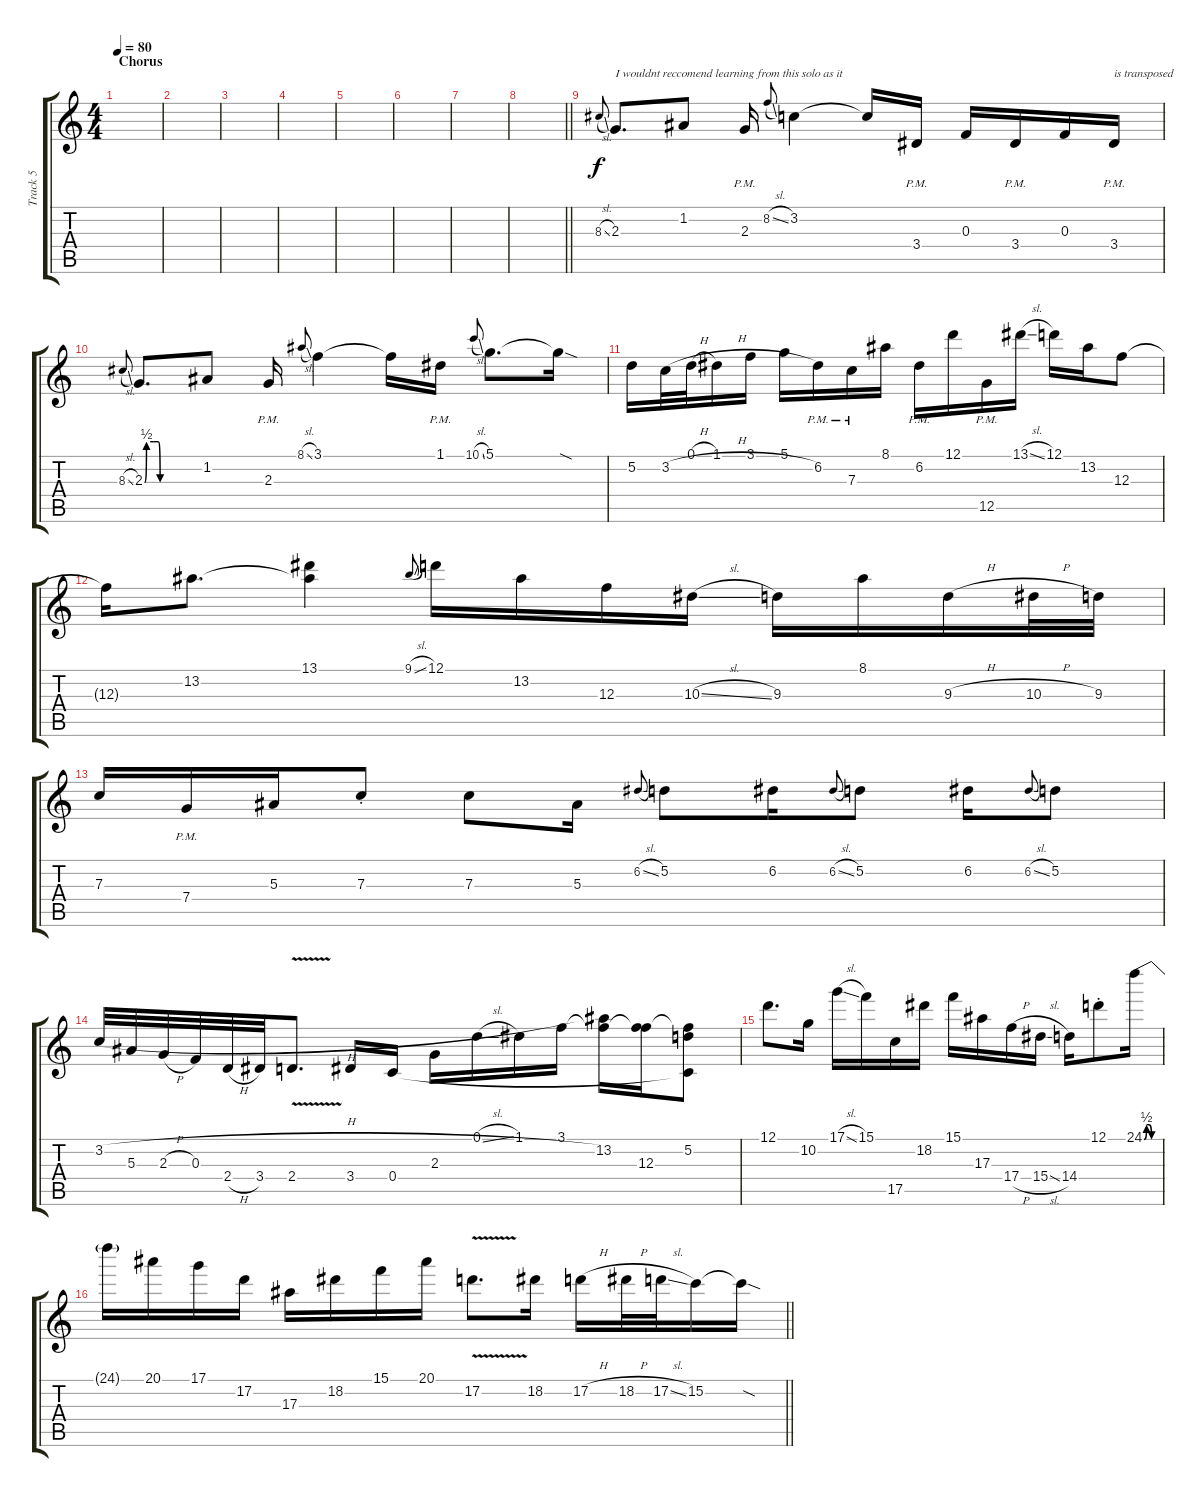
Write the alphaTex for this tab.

\track ("Track 5" "Track 5") {instrument distortionguitar}
\staff {score tabs}
\tuning (D4 A3 F3 C3 G2 C2) {hide}
\ts (4 4)
\section ("" "Chorus")
\tempo 80
\clef g2
\ks c
|
|
|
|
|
|
|
\barLineRight lightlight
|
\section ("" "")
8.3{sl}.8{gr onbeat} 2.3.8{d txt "I wouldnt reccomend learning from this solo as it "} 1.2.8 2.3{pm}.16 8.2{sl}.8{gr onbeat} 3.2.4 3.2{t}.16 3.4{pm}.16 0.3.16 3.4{pm}.16 0.3.16 3.4{pm}.16{txt "is transposed"} |
8.3{sl}.8{gr onbeat} 2.3{be (custom 0 0 2 2 10 2 15 2 17 0 20 0 30 0 60 0)}.8{d} 1.2.8 2.3{pm}.16 8.1{sl}.8{gr onbeat} 3.1.4 3.1{t}.16 1.1{pm}.16 10.1{sl}.8{gr onbeat} 5.1.8{d} 5.1{sod t}.16 |
5.2.16 3.2{h}.32 0.1{h}.32 1.1.16 3.1.16 5.1.16 6.2{pm}.16 7.3{pm}.16 8.1.16 6.2{pm}.16 12.1.16 12.5{pm}.16 13.1{sl}.16 12.1.16 13.2.16 12.3.8 |
12.3{t}.16 13.2.8{d} (13.1 13.2{t}).4 9.1{sl}.8{gr onbeat} 12.1.16 13.2.16 12.3.16 10.3{sl}.16 9.3.16 8.1.16 9.3{h}.16 10.3{h}.32 9.3.32 |
7.3.16 7.4{pm}.16 5.3.16 7.3{st}.8 7.3.8 5.3.16 6.2{sl}.8{gr onbeat} 5.2.8 6.2.16 6.2{sl}.8{gr onbeat} 5.2.8 6.2.16 6.2{sl}.8{gr onbeat} 5.2.8 |
3.2{h}.32 5.3.32 2.3{h}.32 0.3.32 2.4{h}.32 3.4.32 2.4{v}.8{d} 3.4.16 0.4.16 2.3.16 0.1{sl}.16 1.1.16 3.1.16 (3.1{t} 13.2).16 (3.1{t} 12.3).16 (3.1{t} 5.2 0.4{t}).8 |
12.1.8{d} 10.2.16 17.1{sl}.16 15.1.16 17.5.16 18.2.16 15.1.16 17.3.16 17.4{h}.16 15.4{sl}.16 14.4.16 12.1{st}.8 24.1{be (custom 0 0 10 2 20 2 30 0 60 0)}.16 |
\barLineRight lightlight
24.1{t}.16 20.1.16 17.1.16 17.2.16 17.3.16 18.2.16 15.1.16 20.1.16 17.2{v}.8{d} 18.2.16 17.2{h}.16 18.2{h}.32 17.2{sl}.32 15.2.16 15.2{sod t}.16
